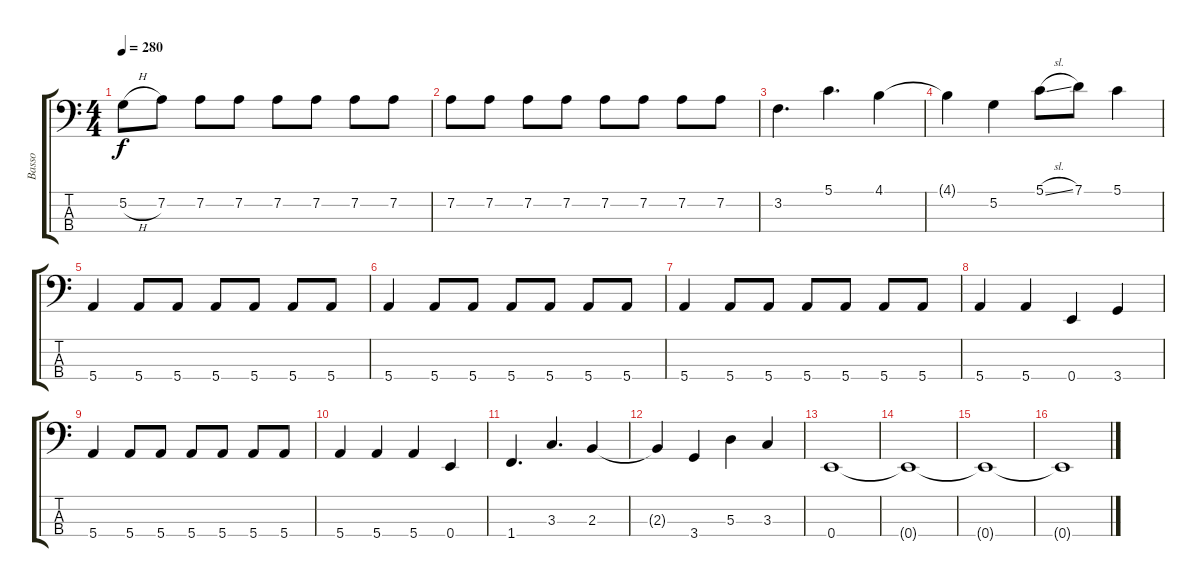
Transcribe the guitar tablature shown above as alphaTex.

\track ("Basso" "Basso") {instrument electricbasspick}
\staff {score tabs}
\tuning (G2 D2 A1 E1) {hide}
\ts (4 4)
\tempo 280
\clef f4
\ks c
5.2{h}.8{dy f} 7.2.8 7.2.8 7.2.8 7.2.8 7.2.8 7.2.8 7.2.8 |
7.2.8 7.2.8 7.2.8 7.2.8 7.2.8 7.2.8 7.2.8 7.2.8 |
3.2.4{d} 5.1.4{d} 4.1.4 |
4.1{t}.4 5.2.4 5.1{sl}.8 7.1.8 5.1.4 |
5.4.4 5.4.8 5.4.8 5.4.8 5.4.8 5.4.8 5.4.8 |
5.4.4 5.4.8 5.4.8 5.4.8 5.4.8 5.4.8 5.4.8 |
5.4.4 5.4.8 5.4.8 5.4.8 5.4.8 5.4.8 5.4.8 |
5.4.4 5.4.4 0.4.4 3.4.4 |
5.4.4 5.4.8 5.4.8 5.4.8 5.4.8 5.4.8 5.4.8 |
5.4.4 5.4.4 5.4.4 0.4.4 |
1.4.4{d} 3.3.4{d} 2.3.4 |
2.3{t}.4 3.4.4 5.3.4 3.3.4 |
0.4.1 |
0.4{t}.1 |
0.4{t}.1 |
0.4{t}.1
